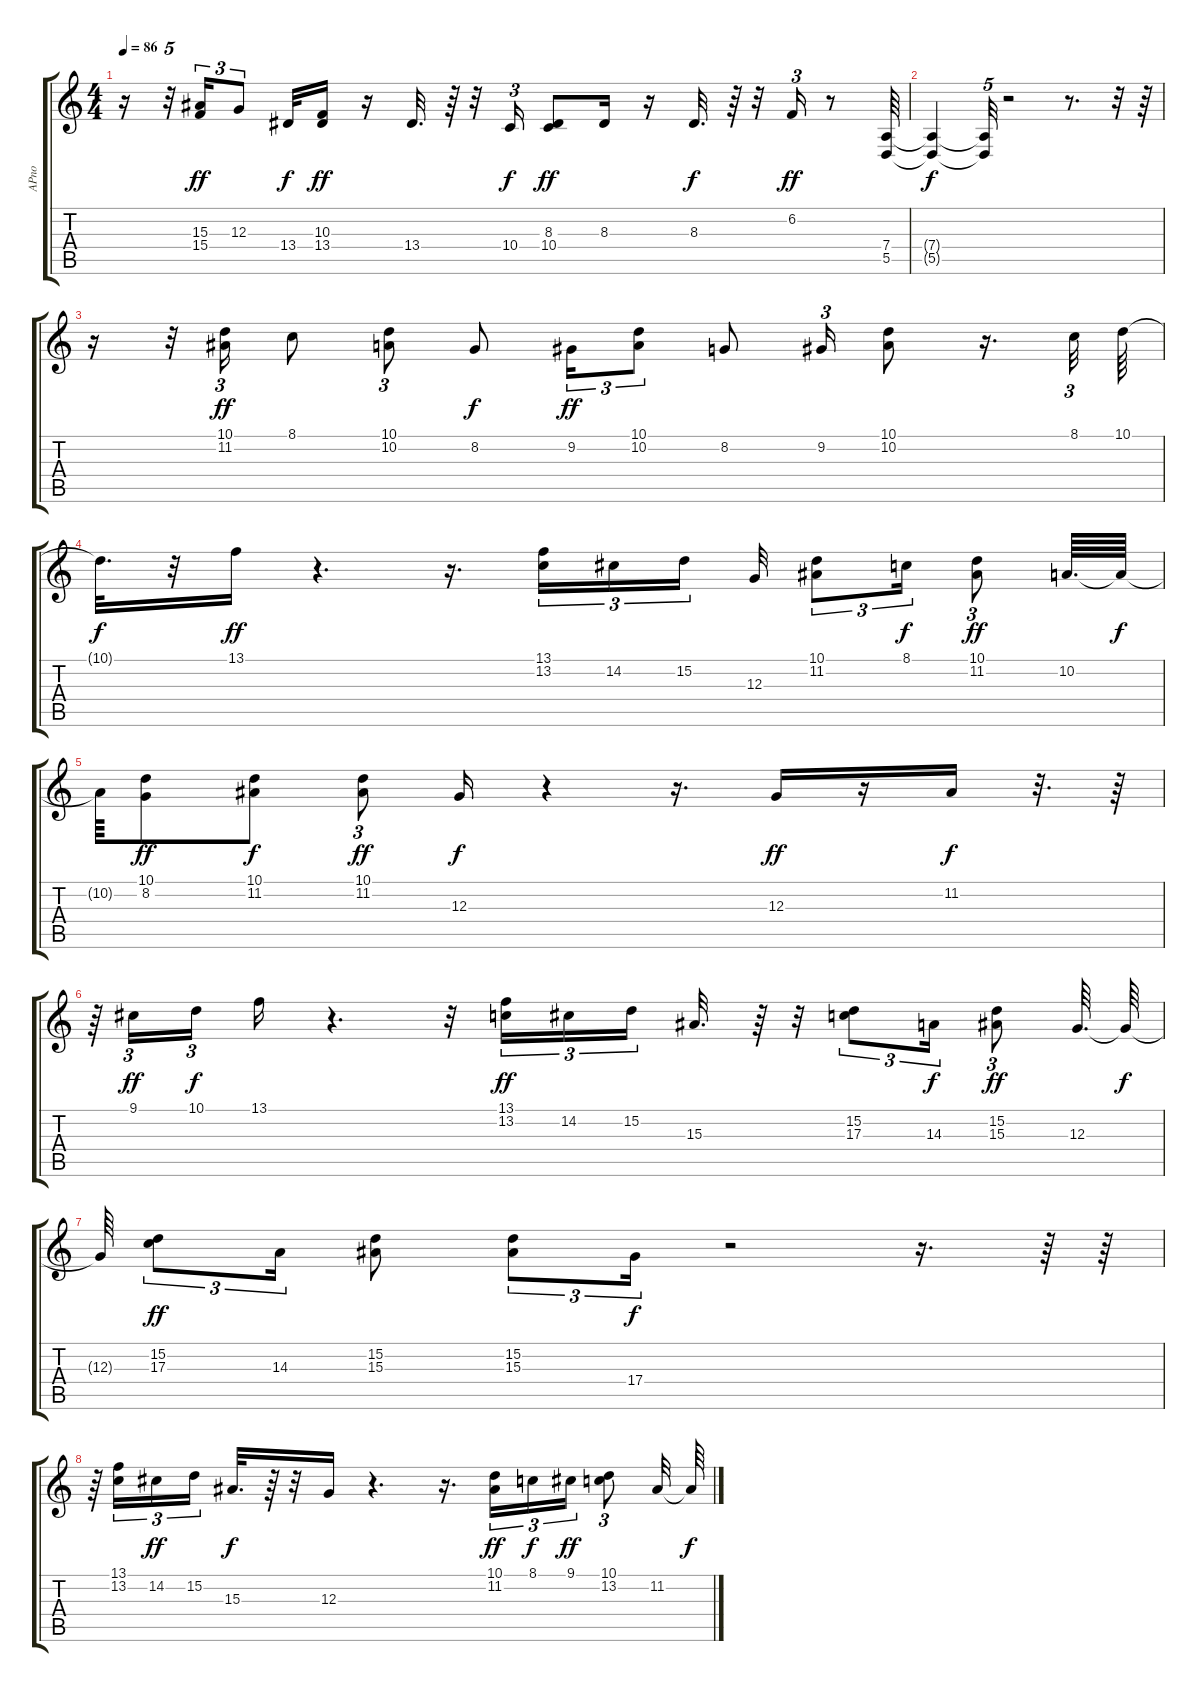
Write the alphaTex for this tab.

\track ("APno" "APno") {instrument acousticgrandpiano}
\staff {score tabs}
\tuning (E4 B3 G3 D3 A2 E2) {hide}
\ts (4 4)
\tempo 86
\clef g2
\ks c
r.16{dy ff} r.32{tu (5 4)} (15.3 15.4).16{tu (3 2)} 12.3.8{tu (3 2)} 13.4.32{dy f} (10.3 13.4).16{dy ff} r.16 13.4.32{d} r.64 r.32 10.4.16{tu (3 2) dy f} (8.3 10.4).8{dy ff} 8.3.16 r.16 8.3.32{d dy f} r.64 r.32 6.2.16{tu (3 2) dy ff} r.8 (7.4 5.5).64 |
(7.4{t} 5.5{t}).4{dy f} (7.4{t} 5.5{t}).32{tu (5 4)} r.2 r.8{d} r.32 r.64 |
r.16 r.32{tu (5 4)} (10.1 11.2).16{tu (3 2) dy ff} 8.1.8 (10.1 10.2).8{tu (3 2)} 8.2.8{dy f} 9.2.16{tu (3 2) dy ff} (10.1 10.2).8{tu (3 2)} 8.2.8 9.2.16{tu (3 2)} (10.1 10.2).8 r.16{d} 8.1.32{tu (3 2)} 10.1.64 |
10.1{t}.32{d dy f} r.32 13.1.16{dy ff} r.4{d} r.16{d} (13.1 13.2).16{tu (3 2)} 14.2.16{tu (3 2)} 15.2.16{tu (3 2) beam splitsecondary} 12.3.32 (10.1 11.2).8{tu (3 2)} 8.1.16{tu (3 2) dy f} (10.1 11.2).8{tu (3 2) dy ff} 10.2.64{d} 10.2{t}.64{dy f} |
10.2{t}.64 (10.1 8.2).8{dy ff} (10.1 11.2).8{dy f} (10.1 11.2).8{tu (3 2) dy ff} 12.3.16{dy f} r.4 r.16{d} 12.3.16{dy ff} r.16 11.2.16{dy f} r.32{d} r.64 |
r.64 9.1.16{tu (3 2) dy ff} 10.1.16{tu (3 2) dy f beam splitsecondary} 13.1.16 r.4{d} r.32 (13.1 13.2).16{tu (3 2) dy ff} 14.2.16{tu (3 2)} 15.2.16{tu (3 2) beam splitsecondary} 15.3.32{d} r.64 r.32 (15.2 17.3).8{tu (3 2)} 14.3.16{tu (3 2) dy f} (15.2 15.3).8{tu (3 2) dy ff} 12.3.64{d} 12.3{t}.64{dy f} |
12.3{t}.64 (15.2 17.3).8{tu (3 2) dy ff} 14.3.16{tu (3 2)} (15.2 15.3).8 (15.2 15.3).8{tu (3 2)} 17.4.16{tu (3 2) dy f} r.2 r.16{d} r.64 r.64 |
r.64 (13.1 13.2).16{tu (3 2)} 14.2.16{tu (3 2) dy ff} 15.2.16{tu (3 2) beam splitsecondary} 15.3.32{d dy f} r.64 r.32 12.3.16 r.4{d} r.16{d} (10.1 11.2).16{tu (3 2) dy ff} 8.1.16{tu (3 2) dy f} 9.1.16{tu (3 2) dy ff} (10.1 13.2).8{tu (3 2)} 11.2.32 11.2{t}.64{dy f}
